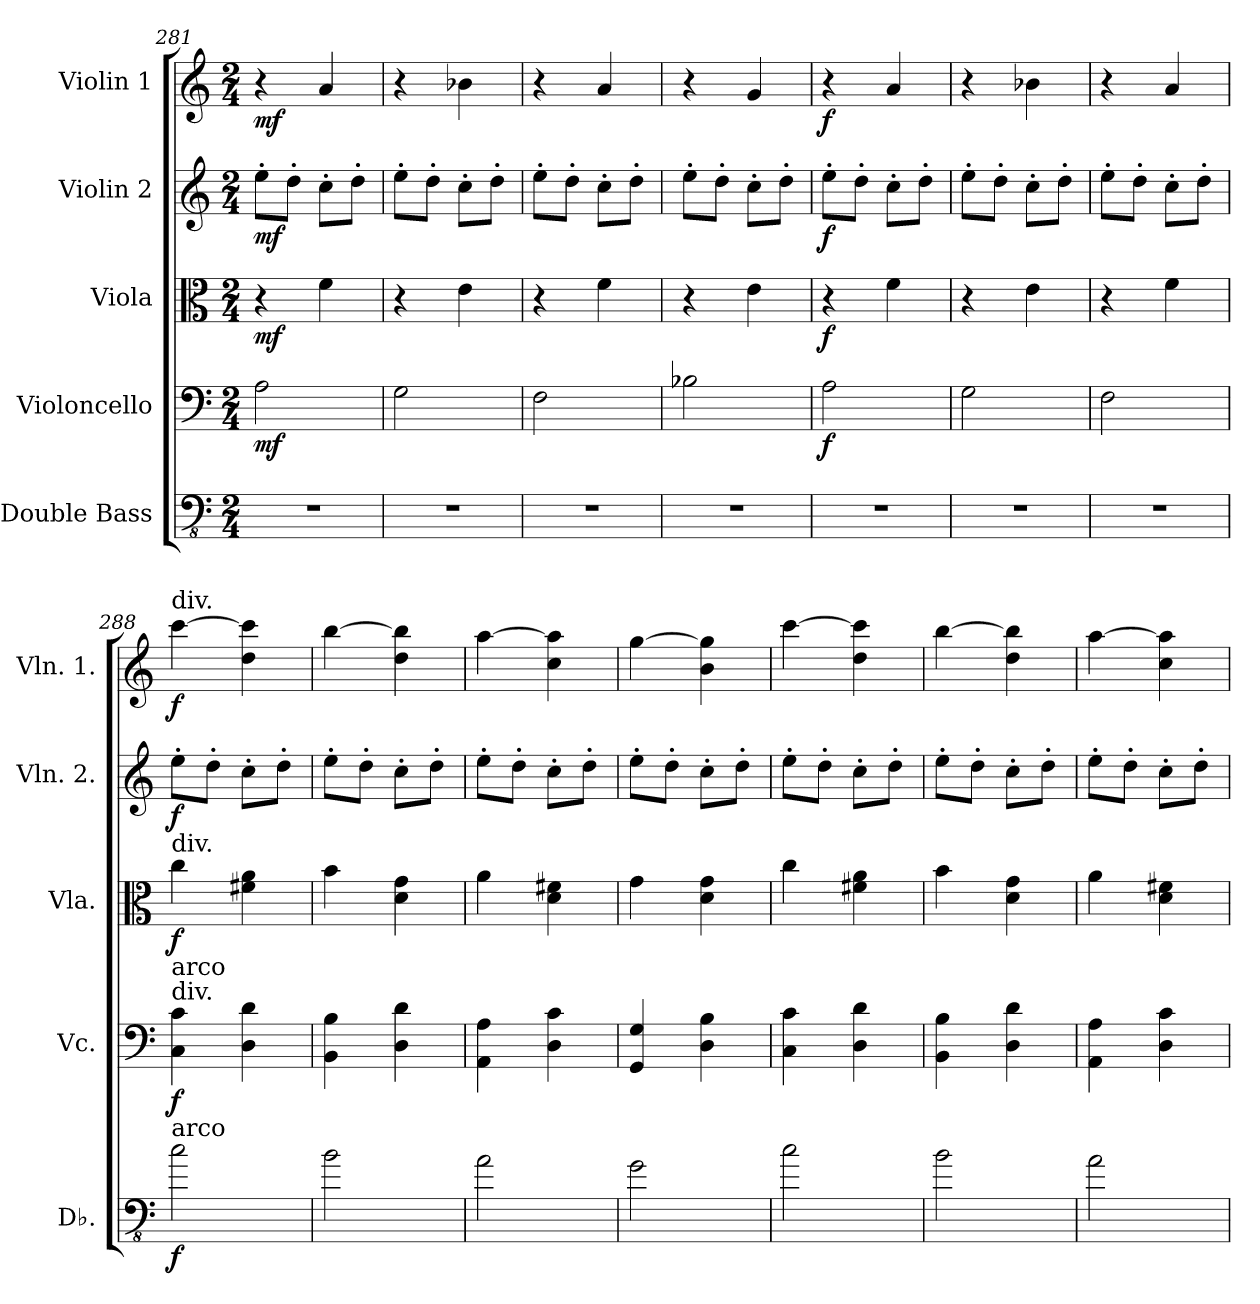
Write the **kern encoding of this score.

**kern	**dynam	**kern	**dynam	**kern	**dynam	**kern	**dynam	**kern	**dynam
*part5	*part5	*part4	*part4	*part3	*part3	*part2	*part2	*part1	*part1
*staff5	*staff5	*staff4	*staff4	*staff3	*staff3	*staff2	*staff2	*staff1	*staff1
*I"Double Bass	*	*I"Violoncello	*	*I"Viola	*	*I"Violin 2	*	*I"Violin 1	*
*I'Db.	*	*I'Vc.	*	*I'Vla.	*	*I'Vln. 2.	*	*I'Vln. 1.	*
*clefFv4	*	*clefF4	*	*clefC3	*	*clefG2	*	*clefG2	*
*ITrd7c12	*	*	*	*	*	*	*	*	*
*k[]	*	*k[]	*	*k[]	*	*k[]	*	*k[]	*
*M2/4	*	*M2/4	*	*M2/4	*	*M2/4	*	*M2/4	*
=281	=281	=281	=281	=281	=281	=281	=281	=281	=281
!	!	!	!LO:DY:b	!	!LO:DY:b	!	!LO:DY:b	!	!LO:DY:b
2r	.	2A\	mf	4r	mf	8ee'\L	mf	4r	mf
.	.	.	.	.	.	8dd'\J	.	.	.
.	.	.	.	4f\	.	8cc'\L	.	4a/	.
.	.	.	.	.	.	8dd'\J	.	.	.
=282	=282	=282	=282	=282	=282	=282	=282	=282	=282
2r	.	2G\	.	4r	.	8ee'\L	.	4r	.
.	.	.	.	.	.	8dd'\J	.	.	.
.	.	.	.	4e\	.	8cc'\L	.	4b-X\	.
.	.	.	.	.	.	8dd'\J	.	.	.
=283	=283	=283	=283	=283	=283	=283	=283	=283	=283
2r	.	2F\	.	4r	.	8ee'\L	.	4r	.
.	.	.	.	.	.	8dd'\J	.	.	.
.	.	.	.	4f\	.	8cc'\L	.	4a/	.
.	.	.	.	.	.	8dd'\J	.	.	.
=284	=284	=284	=284	=284	=284	=284	=284	=284	=284
2r	.	2B-X\	.	4r	.	8ee'\L	.	4r	.
.	.	.	.	.	.	8dd'\J	.	.	.
.	.	.	.	4e\	.	8cc'\L	.	4g/	.
.	.	.	.	.	.	8dd'\J	.	.	.
=285	=285	=285	=285	=285	=285	=285	=285	=285	=285
!	!	!	!LO:DY:b	!	!LO:DY:b	!	!LO:DY:b	!	!LO:DY:b
2r	.	2A\	f	4r	f	8ee'\L	f	4r	f
.	.	.	.	.	.	8dd'\J	.	.	.
.	.	.	.	4f\	.	8cc'\L	.	4a/	.
.	.	.	.	.	.	8dd'\J	.	.	.
=286	=286	=286	=286	=286	=286	=286	=286	=286	=286
2r	.	2G\	.	4r	.	8ee'\L	.	4r	.
.	.	.	.	.	.	8dd'\J	.	.	.
.	.	.	.	4e\	.	8cc'\L	.	4b-X\	.
.	.	.	.	.	.	8dd'\J	.	.	.
=287	=287	=287	=287	=287	=287	=287	=287	=287	=287
2r	.	2F\	.	4r	.	8ee'\L	.	4r	.
.	.	.	.	.	.	8dd'\J	.	.	.
.	.	.	.	4f\	.	8cc'\L	.	4a/	.
.	.	.	.	.	.	8dd'\J	.	.	.
=288	=288	=288	=288	=288	=288	=288	=288	=288	=288
!	!	!	!	!	!	!	!	!LO:TX:a:t=div.	!
!	!	!	!	!LO:TX:a:t=div.	!	!	!	!	!
!	!	!LO:TX:a:t=div.	!	!	!	!	!	!	!
!	!	!LO:TX:a:t=arco	!	!	!	!	!	!	!
!LO:TX:a:t=arco	!	!	!	!	!	!	!	!	!
!	!LO:DY:b	!	!LO:DY:b	!	!LO:DY:b	!	!LO:DY:b	!	!LO:DY:b
2C\	f	4C\ 4c\	f	4cc\	f	8ee'\L	f	[4ccc\	f
.	.	.	.	.	.	8dd'\J	.	.	.
.	.	4D\ 4d\	.	4f#X\ 4a\	.	8cc'\L	.	4dd\ 4ccc\]	.
.	.	.	.	.	.	8dd'\J	.	.	.
=289	=289	=289	=289	=289	=289	=289	=289	=289	=289
2BB\	.	4BB\ 4B\	.	4b\	.	8ee'\L	.	[4bb\	.
.	.	.	.	.	.	8dd'\J	.	.	.
.	.	4D\ 4d\	.	4d\ 4g\	.	8cc'\L	.	4dd\ 4bb\]	.
.	.	.	.	.	.	8dd'\J	.	.	.
!!LO:PB:g=z
=290	=290	=290	=290	=290	=290	=290	=290	=290	=290
2AA\	.	4AA\ 4A\	.	4a\	.	8ee'\L	.	[4aa\	.
.	.	.	.	.	.	8dd'\J	.	.	.
.	.	4D\ 4c\	.	4d\ 4f#X\	.	8cc'\L	.	4cc\ 4aa\]	.
.	.	.	.	.	.	8dd'\J	.	.	.
=291	=291	=291	=291	=291	=291	=291	=291	=291	=291
2GG\	.	4GG/ 4G/	.	4g\	.	8ee'\L	.	[4gg\	.
.	.	.	.	.	.	8dd'\J	.	.	.
.	.	4D\ 4B\	.	4d\ 4g\	.	8cc'\L	.	4b\ 4gg\]	.
.	.	.	.	.	.	8dd'\J	.	.	.
=292	=292	=292	=292	=292	=292	=292	=292	=292	=292
2C\	.	4C\ 4c\	.	4cc\	.	8ee'\L	.	[4ccc\	.
.	.	.	.	.	.	8dd'\J	.	.	.
.	.	4D\ 4d\	.	4f#X\ 4a\	.	8cc'\L	.	4dd\ 4ccc\]	.
.	.	.	.	.	.	8dd'\J	.	.	.
=293	=293	=293	=293	=293	=293	=293	=293	=293	=293
2BB\	.	4BB\ 4B\	.	4b\	.	8ee'\L	.	[4bb\	.
.	.	.	.	.	.	8dd'\J	.	.	.
.	.	4D\ 4d\	.	4d\ 4g\	.	8cc'\L	.	4dd\ 4bb\]	.
.	.	.	.	.	.	8dd'\J	.	.	.
=294	=294	=294	=294	=294	=294	=294	=294	=294	=294
2AA\	.	4AA\ 4A\	.	4a\	.	8ee'\L	.	[4aa\	.
.	.	.	.	.	.	8dd'\J	.	.	.
.	.	4D\ 4c\	.	4d\ 4f#X\	.	8cc'\L	.	4cc\ 4aa\]	.
.	.	.	.	.	.	8dd'\J	.	.	.
=	=	=	=	=	=	=	=	=	=
*-	*-	*-	*-	*-	*-	*-	*-	*-	*-
